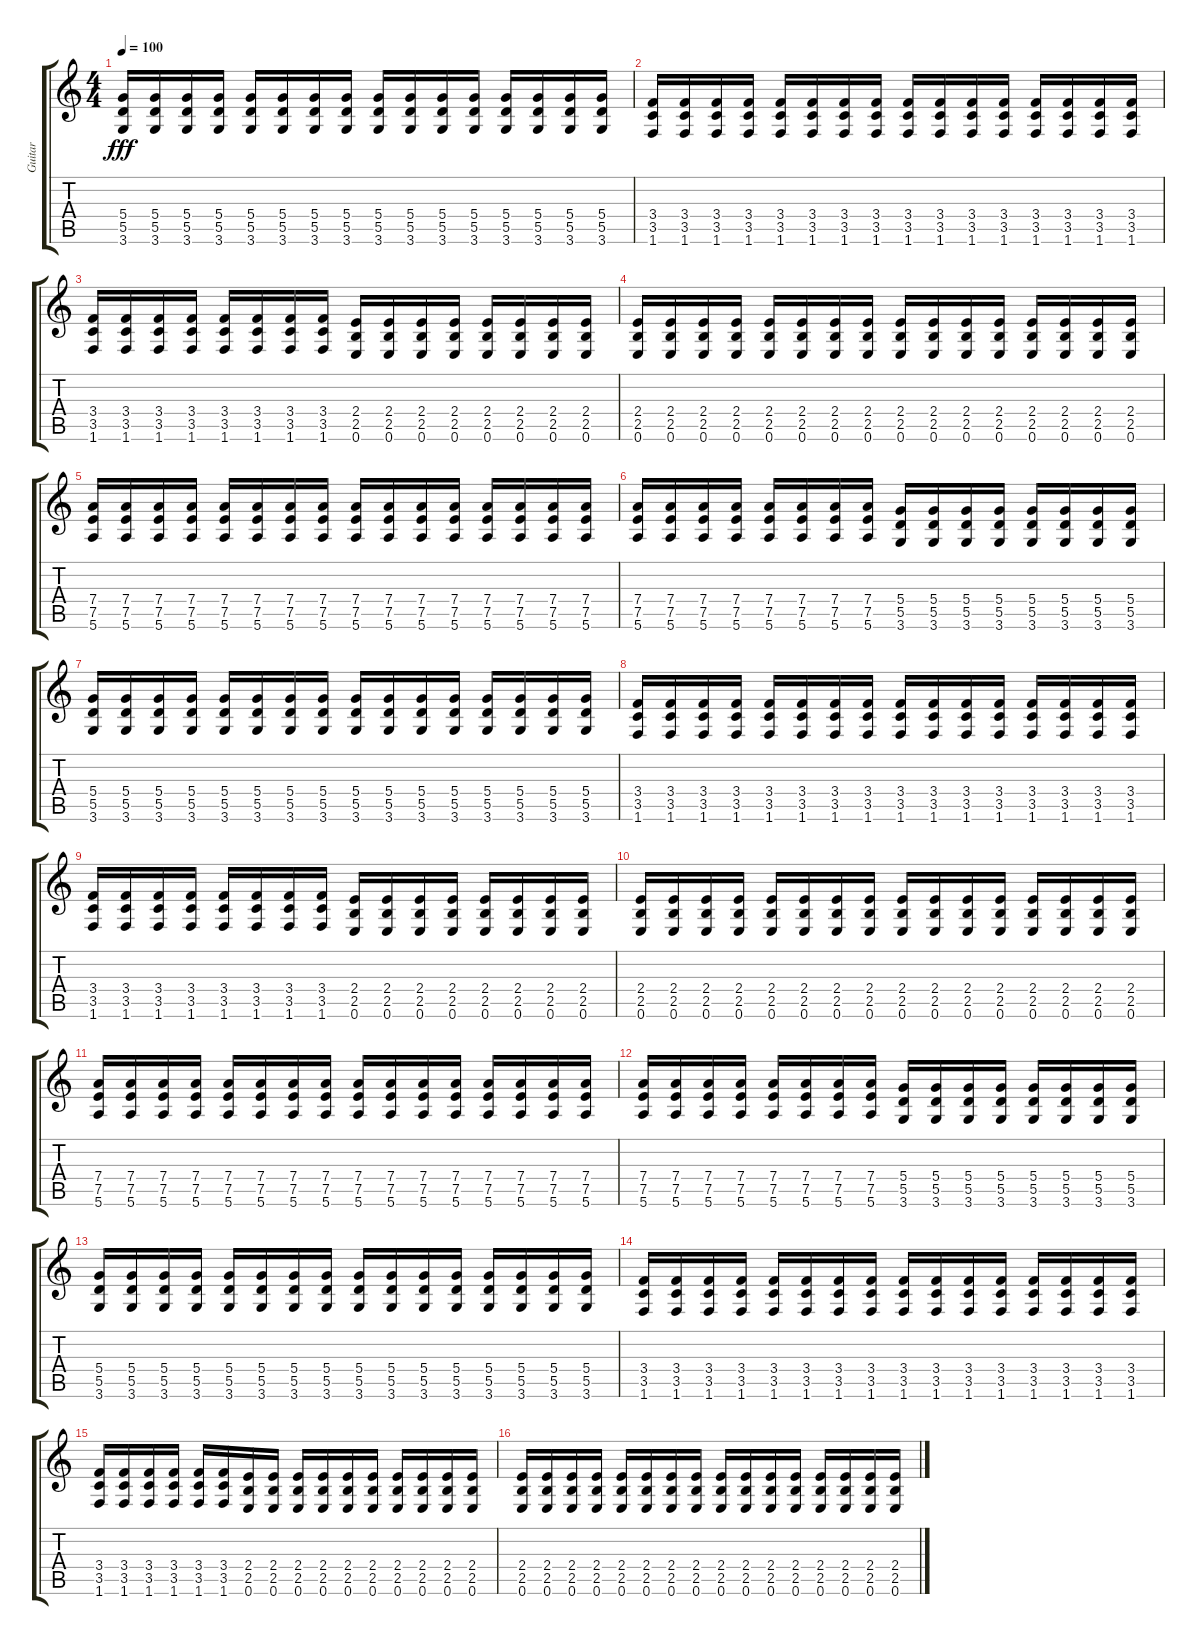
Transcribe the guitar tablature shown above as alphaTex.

\track ("Guitar" "Guitar") {instrument distortionguitar}
\staff {score tabs}
\tuning (E4 B3 G3 D3 A2 E2) {hide}
\ts (4 4)
\tempo 100
\clef g2
\ks c
(5.4 5.5 3.6).16{dy fff} (5.4 5.5 3.6).16 (5.4 5.5 3.6).16 (5.4 5.5 3.6).16 (5.4 5.5 3.6).16 (5.4 5.5 3.6).16 (5.4 5.5 3.6).16 (5.4 5.5 3.6).16 (5.4 5.5 3.6).16 (5.4 5.5 3.6).16 (5.4 5.5 3.6).16 (5.4 5.5 3.6).16 (5.4 5.5 3.6).16 (5.4 5.5 3.6).16 (5.4 5.5 3.6).16 (5.4 5.5 3.6).16 |
(3.4 3.5 1.6).16 (3.4 3.5 1.6).16 (3.4 3.5 1.6).16 (3.4 3.5 1.6).16 (3.4 3.5 1.6).16 (3.4 3.5 1.6).16 (3.4 3.5 1.6).16 (3.4 3.5 1.6).16 (3.4 3.5 1.6).16 (3.4 3.5 1.6).16 (3.4 3.5 1.6).16 (3.4 3.5 1.6).16 (3.4 3.5 1.6).16 (3.4 3.5 1.6).16 (3.4 3.5 1.6).16 (3.4 3.5 1.6).16 |
(3.4 3.5 1.6).16 (3.4 3.5 1.6).16 (3.4 3.5 1.6).16 (3.4 3.5 1.6).16 (3.4 3.5 1.6).16 (3.4 3.5 1.6).16 (3.4 3.5 1.6).16 (3.4 3.5 1.6).16 (2.4 2.5 0.6).16 (2.4 2.5 0.6).16 (2.4 2.5 0.6).16 (2.4 2.5 0.6).16 (2.4 2.5 0.6).16 (2.4 2.5 0.6).16 (2.4 2.5 0.6).16 (2.4 2.5 0.6).16 |
(2.4 2.5 0.6).16 (2.4 2.5 0.6).16 (2.4 2.5 0.6).16 (2.4 2.5 0.6).16 (2.4 2.5 0.6).16 (2.4 2.5 0.6).16 (2.4 2.5 0.6).16 (2.4 2.5 0.6).16 (2.4 2.5 0.6).16 (2.4 2.5 0.6).16 (2.4 2.5 0.6).16 (2.4 2.5 0.6).16 (2.4 2.5 0.6).16 (2.4 2.5 0.6).16 (2.4 2.5 0.6).16 (2.4 2.5 0.6).16 |
(7.4 7.5 5.6).16 (7.4 7.5 5.6).16 (7.4 7.5 5.6).16 (7.4 7.5 5.6).16 (7.4 7.5 5.6).16 (7.4 7.5 5.6).16 (7.4 7.5 5.6).16 (7.4 7.5 5.6).16 (7.4 7.5 5.6).16 (7.4 7.5 5.6).16 (7.4 7.5 5.6).16 (7.4 7.5 5.6).16 (7.4 7.5 5.6).16 (7.4 7.5 5.6).16 (7.4 7.5 5.6).16 (7.4 7.5 5.6).16 |
(7.4 7.5 5.6).16 (7.4 7.5 5.6).16 (7.4 7.5 5.6).16 (7.4 7.5 5.6).16 (7.4 7.5 5.6).16 (7.4 7.5 5.6).16 (7.4 7.5 5.6).16 (7.4 7.5 5.6).16 (5.4 5.5 3.6).16 (5.4 5.5 3.6).16 (5.4 5.5 3.6).16 (5.4 5.5 3.6).16 (5.4 5.5 3.6).16 (5.4 5.5 3.6).16 (5.4 5.5 3.6).16 (5.4 5.5 3.6).16 |
(5.4 5.5 3.6).16 (5.4 5.5 3.6).16 (5.4 5.5 3.6).16 (5.4 5.5 3.6).16 (5.4 5.5 3.6).16 (5.4 5.5 3.6).16 (5.4 5.5 3.6).16 (5.4 5.5 3.6).16 (5.4 5.5 3.6).16 (5.4 5.5 3.6).16 (5.4 5.5 3.6).16 (5.4 5.5 3.6).16 (5.4 5.5 3.6).16 (5.4 5.5 3.6).16 (5.4 5.5 3.6).16 (5.4 5.5 3.6).16 |
(3.4 3.5 1.6).16 (3.4 3.5 1.6).16 (3.4 3.5 1.6).16 (3.4 3.5 1.6).16 (3.4 3.5 1.6).16 (3.4 3.5 1.6).16 (3.4 3.5 1.6).16 (3.4 3.5 1.6).16 (3.4 3.5 1.6).16 (3.4 3.5 1.6).16 (3.4 3.5 1.6).16 (3.4 3.5 1.6).16 (3.4 3.5 1.6).16 (3.4 3.5 1.6).16 (3.4 3.5 1.6).16 (3.4 3.5 1.6).16 |
(3.4 3.5 1.6).16 (3.4 3.5 1.6).16 (3.4 3.5 1.6).16 (3.4 3.5 1.6).16 (3.4 3.5 1.6).16 (3.4 3.5 1.6).16 (3.4 3.5 1.6).16 (3.4 3.5 1.6).16 (2.4 2.5 0.6).16 (2.4 2.5 0.6).16 (2.4 2.5 0.6).16 (2.4 2.5 0.6).16 (2.4 2.5 0.6).16 (2.4 2.5 0.6).16 (2.4 2.5 0.6).16 (2.4 2.5 0.6).16 |
(2.4 2.5 0.6).16 (2.4 2.5 0.6).16 (2.4 2.5 0.6).16 (2.4 2.5 0.6).16 (2.4 2.5 0.6).16 (2.4 2.5 0.6).16 (2.4 2.5 0.6).16 (2.4 2.5 0.6).16 (2.4 2.5 0.6).16 (2.4 2.5 0.6).16 (2.4 2.5 0.6).16 (2.4 2.5 0.6).16 (2.4 2.5 0.6).16 (2.4 2.5 0.6).16 (2.4 2.5 0.6).16 (2.4 2.5 0.6).16 |
(7.4 7.5 5.6).16 (7.4 7.5 5.6).16 (7.4 7.5 5.6).16 (7.4 7.5 5.6).16 (7.4 7.5 5.6).16 (7.4 7.5 5.6).16 (7.4 7.5 5.6).16 (7.4 7.5 5.6).16 (7.4 7.5 5.6).16 (7.4 7.5 5.6).16 (7.4 7.5 5.6).16 (7.4 7.5 5.6).16 (7.4 7.5 5.6).16 (7.4 7.5 5.6).16 (7.4 7.5 5.6).16 (7.4 7.5 5.6).16 |
(7.4 7.5 5.6).16 (7.4 7.5 5.6).16 (7.4 7.5 5.6).16 (7.4 7.5 5.6).16 (7.4 7.5 5.6).16 (7.4 7.5 5.6).16 (7.4 7.5 5.6).16 (7.4 7.5 5.6).16 (5.4 5.5 3.6).16 (5.4 5.5 3.6).16 (5.4 5.5 3.6).16 (5.4 5.5 3.6).16 (5.4 5.5 3.6).16 (5.4 5.5 3.6).16 (5.4 5.5 3.6).16 (5.4 5.5 3.6).16 |
(5.4 5.5 3.6).16 (5.4 5.5 3.6).16 (5.4 5.5 3.6).16 (5.4 5.5 3.6).16 (5.4 5.5 3.6).16 (5.4 5.5 3.6).16 (5.4 5.5 3.6).16 (5.4 5.5 3.6).16 (5.4 5.5 3.6).16 (5.4 5.5 3.6).16 (5.4 5.5 3.6).16 (5.4 5.5 3.6).16 (5.4 5.5 3.6).16 (5.4 5.5 3.6).16 (5.4 5.5 3.6).16 (5.4 5.5 3.6).16 |
(3.4 3.5 1.6).16 (3.4 3.5 1.6).16 (3.4 3.5 1.6).16 (3.4 3.5 1.6).16 (3.4 3.5 1.6).16 (3.4 3.5 1.6).16 (3.4 3.5 1.6).16 (3.4 3.5 1.6).16 (3.4 3.5 1.6).16 (3.4 3.5 1.6).16 (3.4 3.5 1.6).16 (3.4 3.5 1.6).16 (3.4 3.5 1.6).16 (3.4 3.5 1.6).16 (3.4 3.5 1.6).16 (3.4 3.5 1.6).16 |
(3.4 3.5 1.6).16 (3.4 3.5 1.6).16 (3.4 3.5 1.6).16 (3.4 3.5 1.6).16 (3.4 3.5 1.6).16 (3.4 3.5 1.6).16 (2.4 2.5 0.6).16 (2.4 2.5 0.6).16 (2.4 2.5 0.6).16 (2.4 2.5 0.6).16 (2.4 2.5 0.6).16 (2.4 2.5 0.6).16 (2.4 2.5 0.6).16 (2.4 2.5 0.6).16 (2.4 2.5 0.6).16 (2.4 2.5 0.6).16 |
(2.4 2.5 0.6).16 (2.4 2.5 0.6).16 (2.4 2.5 0.6).16 (2.4 2.5 0.6).16 (2.4 2.5 0.6).16 (2.4 2.5 0.6).16 (2.4 2.5 0.6).16 (2.4 2.5 0.6).16 (2.4 2.5 0.6).16 (2.4 2.5 0.6).16 (2.4 2.5 0.6).16 (2.4 2.5 0.6).16 (2.4 2.5 0.6).16 (2.4 2.5 0.6).16 (2.4 2.5 0.6).16 (2.4 2.5 0.6).16
